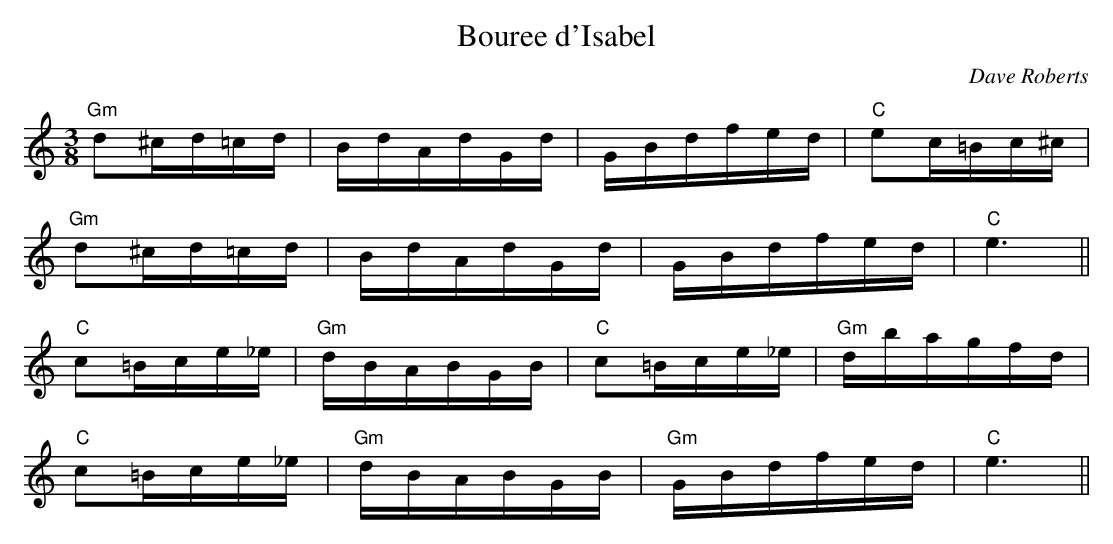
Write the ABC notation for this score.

X:1
T:Bouree d'Isabel
C:Dave Roberts
M:3/8
K:C
"Gm"d2^cd=cd | BdAdGd | GBdfed | "C"e2c=Bc^c |
"Gm"d2^cd=cd | BdAdGd | GBdfed | "C"e6 ||
"C"c2=Bce_e | "Gm"dBABGB | "C"c2=Bce_e | "Gm"dbagfd |
"C"c2=Bce_e | "Gm"dBABGB | "Gm"GBdfed | "C"e6 ||
